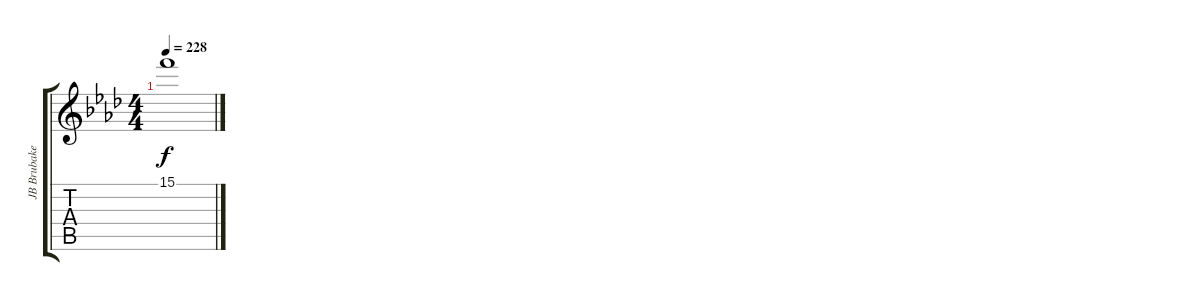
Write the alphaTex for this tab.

\track ("JB Brubaker [Guitar]" "JB Brubake") {instrument distortionguitar}
\staff {score tabs}
\tuning (D4 A3 F3 C3 G2 C2) {hide}
\ts (4 4)
\tempo 228
\clef g2
\ks fminor
15.1{t}.1{dy f}
